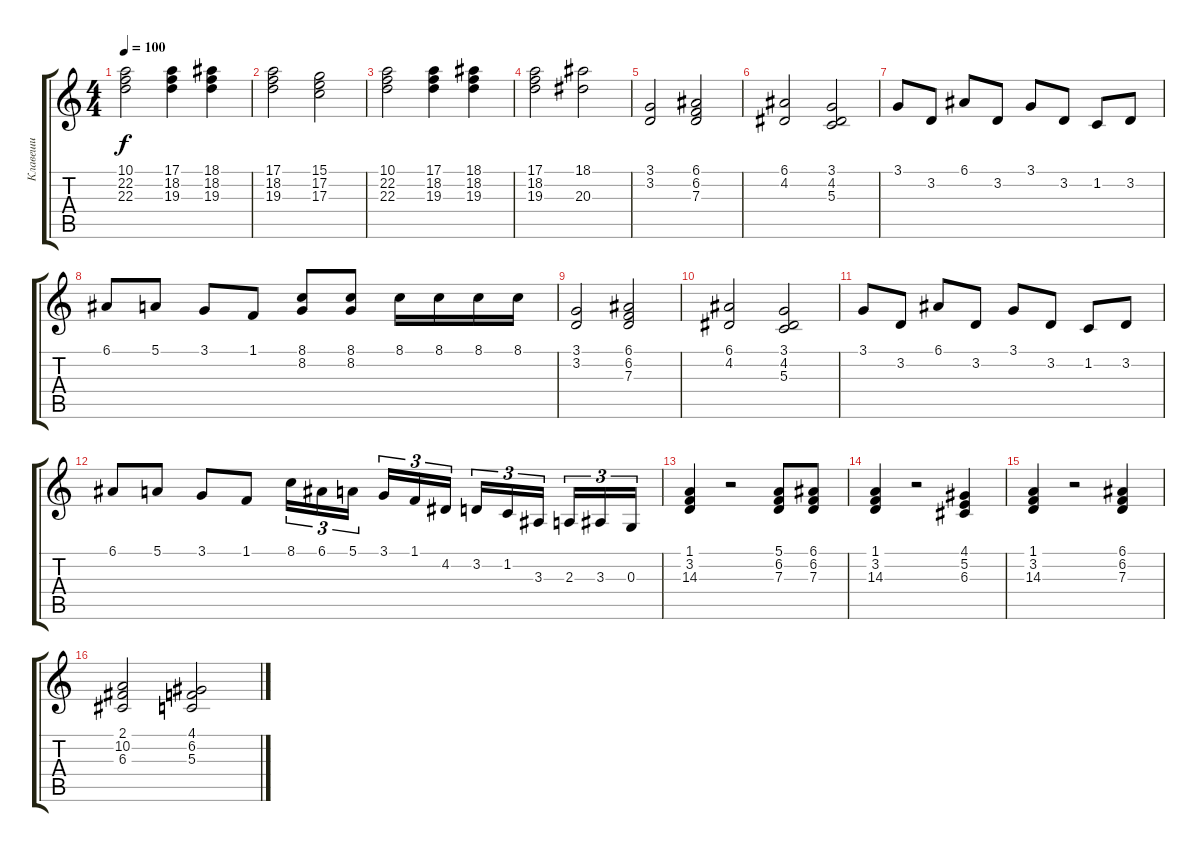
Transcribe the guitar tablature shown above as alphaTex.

\track ("Клавеши" "Клавеши") {instrument musicbox}
\staff {score tabs}
\tuning (E4 B3 G3 D3 A2 E2) {hide}
\ts (4 4)
\tempo 100
\clef g2
\ks c
(10.1 22.2 22.3).2{dy f} (17.1 18.2 19.3).4 (18.1 18.2 19.3).4 |
(17.1 18.2 19.3).2 (15.1 17.2 17.3).2 |
(10.1 22.2 22.3).2 (17.1 18.2 19.3).4 (18.1 18.2 19.3).4 |
(17.1 18.2 19.3).2 (18.1 20.3).2 |
(3.1 3.2).2 (6.1 6.2 7.3).2 |
(6.1 4.2).2 (3.1 4.2 5.3).2 |
3.1.8{volume 10 instrument musicbox} 3.2.8 6.1.8 3.2.8 3.1.8 3.2.8 1.2.8 3.2.8 |
6.1.8 5.1.8 3.1.8 1.1.8 (8.1 8.2).8 (8.1 8.2).8 8.1.16 8.1.16 8.1.16 8.1.16 |
(3.1 3.2).2{volume 8 instrument stringensemble1} (6.1 6.2 7.3).2 |
(6.1 4.2).2 (3.1 4.2 5.3).2 |
3.1.8{volume 10 instrument musicbox} 3.2.8 6.1.8 3.2.8 3.1.8 3.2.8 1.2.8 3.2.8 |
6.1.8 5.1.8 3.1.8 1.1.8 8.1.16{tu (3 2)} 6.1.16{tu (3 2)} 5.1.16{tu (3 2) beam splitsecondary} 3.1.16{tu (3 2)} 1.1.16{tu (3 2)} 4.2.16{tu (3 2)} 3.2.16{tu (3 2)} 1.2.16{tu (3 2)} 3.3.16{tu (3 2) beam splitsecondary} 2.3.16{tu (3 2)} 3.3.16{tu (3 2)} 0.3.16{tu (3 2)} |
(1.1 3.2 14.3).4{volume 8 instrument stringensemble1} r.2 (5.1 6.2 7.3).8 (6.1 6.2 7.3).8 |
(1.1 3.2 14.3).4 r.2 (4.1 5.2 6.3).4 |
(1.1 3.2 14.3).4 r.2 (6.1 6.2 7.3).4 |
(2.1 10.2 6.3).2 (4.1 6.2 5.3).2
